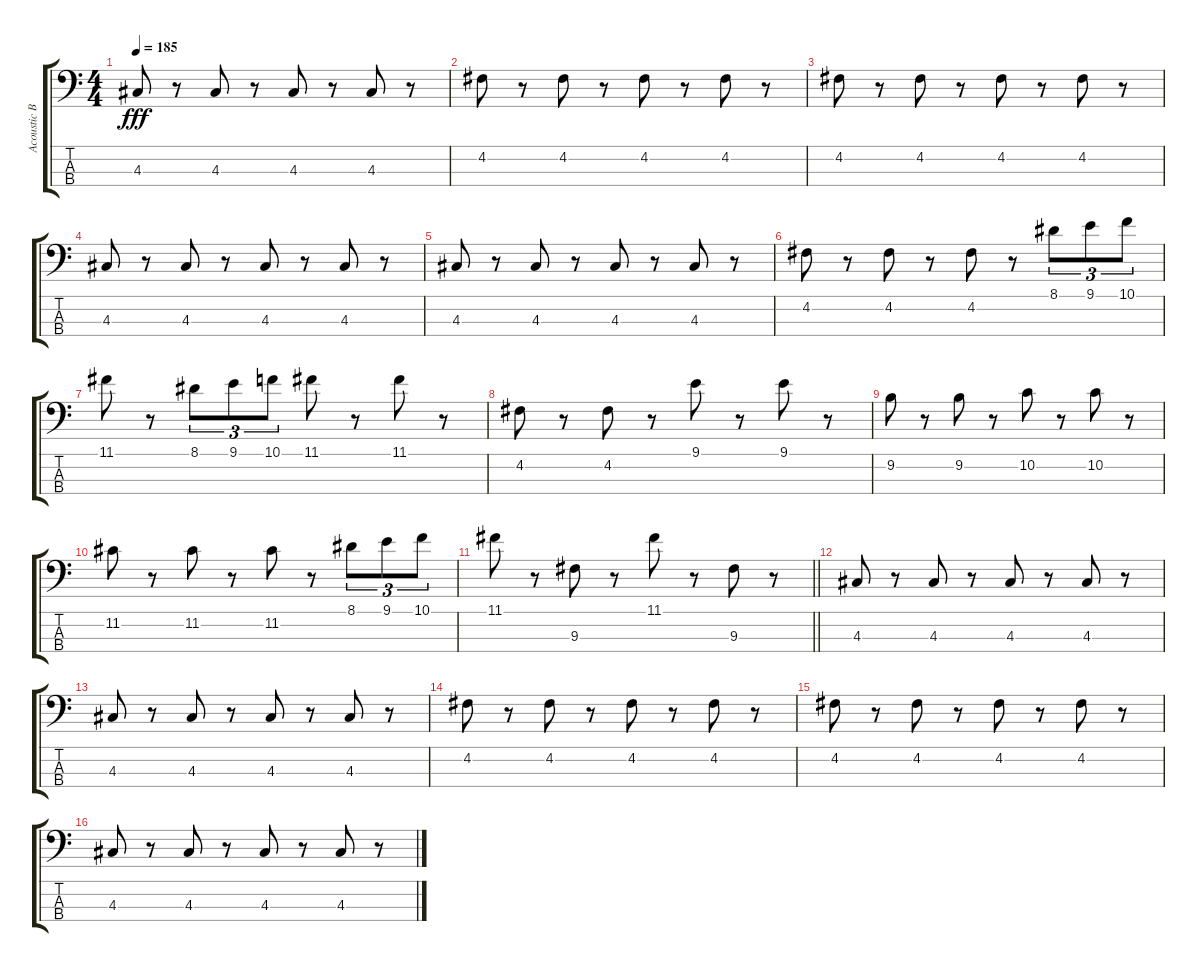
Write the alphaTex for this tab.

\track ("Acoustic Bass " "Acoustic B") {instrument electricbassfinger}
\staff {score tabs}
\tuning (G2 D2 A1 E1) {hide}
\ts (4 4)
\tempo 185
\clef f4
\ks c
4.3.8{dy fff} r.8 4.3.8 r.8 4.3.8 r.8 4.3.8 r.8 |
4.2.8 r.8 4.2.8 r.8 4.2.8 r.8 4.2.8 r.8 |
4.2.8 r.8 4.2.8 r.8 4.2.8 r.8 4.2.8 r.8 |
4.3.8 r.8 4.3.8 r.8 4.3.8 r.8 4.3.8 r.8 |
4.3.8 r.8 4.3.8 r.8 4.3.8 r.8 4.3.8 r.8 |
4.2.8 r.8 4.2.8 r.8 4.2.8 r.8 8.1.8{tu (3 2)} 9.1.8{tu (3 2)} 10.1.8{tu (3 2)} |
11.1.8 r.8 8.1.8{tu (3 2)} 9.1.8{tu (3 2)} 10.1.8{tu (3 2)} 11.1.8 r.8 11.1.8 r.8 |
4.2.8 r.8 4.2.8 r.8 9.1.8 r.8 9.1.8 r.8 |
9.2.8 r.8 9.2.8 r.8 10.2.8 r.8 10.2.8 r.8 |
11.2.8 r.8 11.2.8 r.8 11.2.8 r.8 8.1.8{tu (3 2)} 9.1.8{tu (3 2)} 10.1.8{tu (3 2)} |
\barLineRight lightlight
11.1.8 r.8 9.3.8 r.8 11.1.8 r.8 9.3.8 r.8 |
4.3.8 r.8 4.3.8 r.8 4.3.8 r.8 4.3.8 r.8 |
4.3.8 r.8 4.3.8 r.8 4.3.8 r.8 4.3.8 r.8 |
4.2.8 r.8 4.2.8 r.8 4.2.8 r.8 4.2.8 r.8 |
4.2.8 r.8 4.2.8 r.8 4.2.8 r.8 4.2.8 r.8 |
4.3.8 r.8 4.3.8 r.8 4.3.8 r.8 4.3.8 r.8
